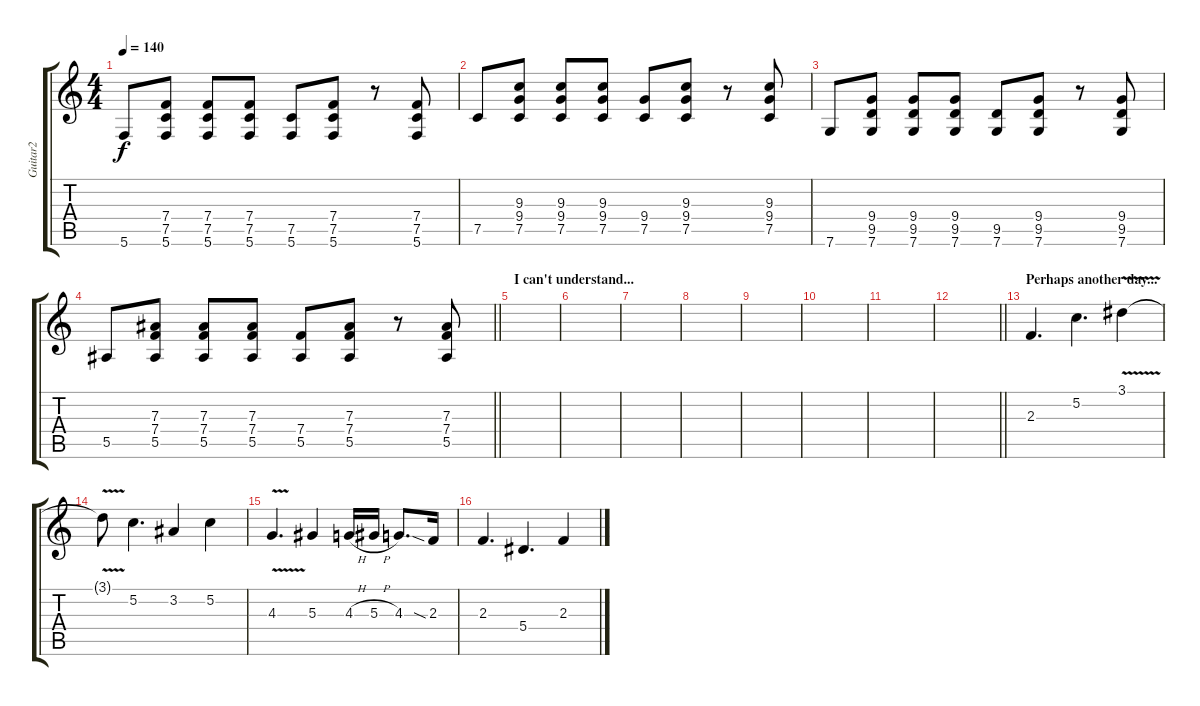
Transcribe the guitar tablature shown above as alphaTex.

\track ("Guitar2" "Guitar2") {instrument distortionguitar}
\staff {score tabs}
\tuning (C4 G3 Eb3 Bb2 F2 C2) {hide}
\ts (4 4)
\tempo 140
\clef g2
\ks c
5.6.8{dy f} (7.4 7.5 5.6).8 (7.4 7.5 5.6).8 (7.4 7.5 5.6).8 (7.5 5.6).8 (7.4 7.5 5.6).8 r.8 (7.4 7.5 5.6).8 |
7.5.8 (9.3 9.4 7.5).8 (9.3 9.4 7.5).8 (9.3 9.4 7.5).8 (9.4 7.5).8 (9.3 9.4 7.5).8 r.8 (9.3 9.4 7.5).8 |
7.6.8 (9.4 9.5 7.6).8 (9.4 9.5 7.6).8 (9.4 9.5 7.6).8 (9.5 7.6).8 (9.4 9.5 7.6).8 r.8 (9.4 9.5 7.6).8 |
\barLineRight lightlight
5.5.8 (7.3 7.4 5.5).8 (7.3 7.4 5.5).8 (7.3 7.4 5.5).8 (7.4 5.5).8 (7.3 7.4 5.5).8 r.8 (7.3 7.4 5.5).8 |
\section ("" "I can't understand...")
|
|
|
|
|
|
|
\barLineRight lightlight
|
\section ("" "Perhaps another day...")
2.3.4{d} 5.2.4{d} 3.1{v}.4 |
3.1{t}.8 5.2.4{d} 3.2.4 5.2.4 |
4.3{v}.4{d} 5.3.4 4.3{h}.16 5.3{h}.16 4.3.8{d} 2.3{sia}.16 |
2.3.4{d} 5.4.4{d} 2.3.4
